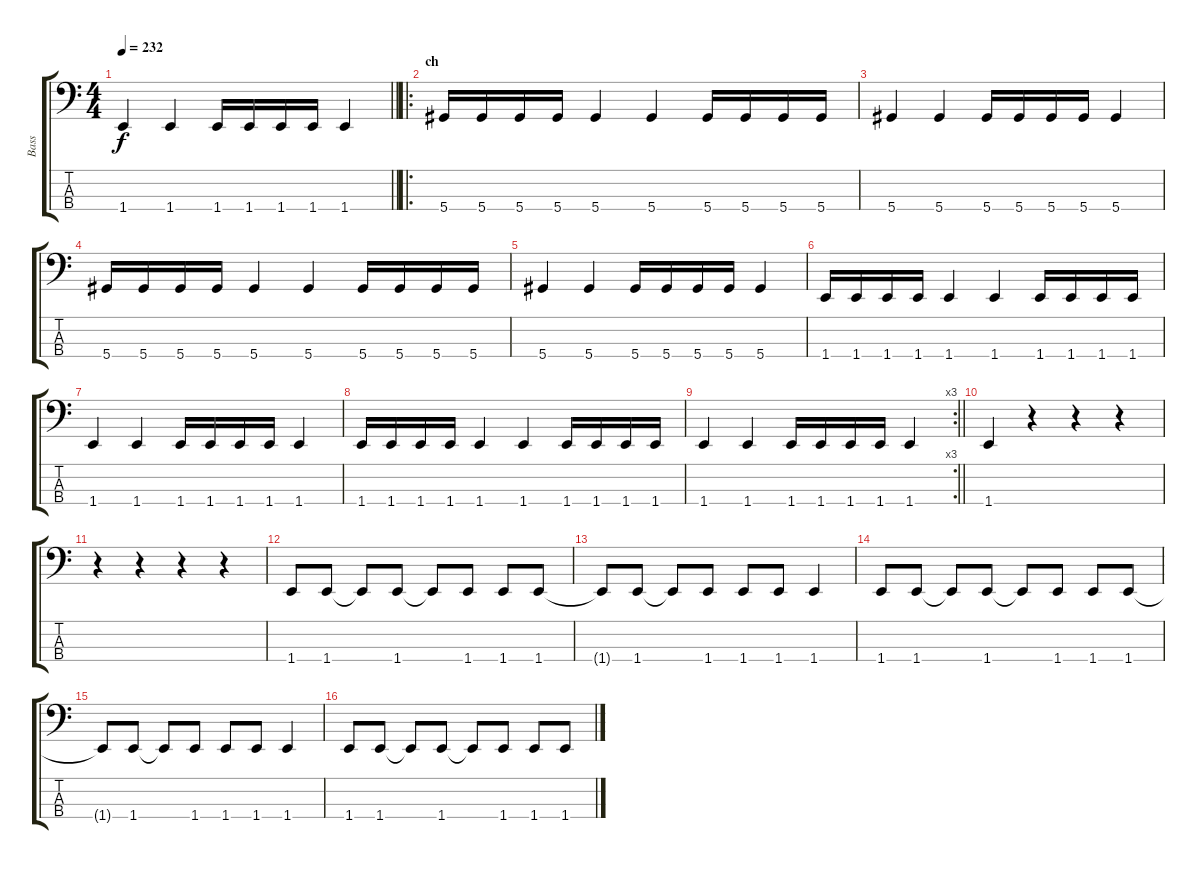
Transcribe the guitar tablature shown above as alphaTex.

\track ("Bass" "Bass") {instrument electricbasspick}
\staff {score tabs}
\tuning (Gb2 Db2 Ab1 Eb1) {hide}
\ts (4 4)
\tempo 232
\clef f4
\barLineRight lightlight
\ks c
1.4.4{dy f} 1.4.4 1.4.16 1.4.16 1.4.16 1.4.16 1.4.4 |
\ro
\section ("" "ch")
5.4.16 5.4.16 5.4.16 5.4.16 5.4.4 5.4.4 5.4.16 5.4.16 5.4.16 5.4.16 |
5.4.4 5.4.4 5.4.16 5.4.16 5.4.16 5.4.16 5.4.4 |
5.4.16 5.4.16 5.4.16 5.4.16 5.4.4 5.4.4 5.4.16 5.4.16 5.4.16 5.4.16 |
5.4.4 5.4.4 5.4.16 5.4.16 5.4.16 5.4.16 5.4.4 |
1.4.16 1.4.16 1.4.16 1.4.16 1.4.4 1.4.4 1.4.16 1.4.16 1.4.16 1.4.16 |
1.4.4 1.4.4 1.4.16 1.4.16 1.4.16 1.4.16 1.4.4 |
1.4.16 1.4.16 1.4.16 1.4.16 1.4.4 1.4.4 1.4.16 1.4.16 1.4.16 1.4.16 |
\rc 3
\barLineRight lightlight
1.4.4 1.4.4 1.4.16 1.4.16 1.4.16 1.4.16 1.4.4 |
1.4.4 r.4 r.4 r.4 |
r.4 r.4 r.4 r.4 |
1.4.8 1.4.8 1.4{t}.8 1.4.8 1.4{t}.8 1.4.8 1.4.8 1.4.8 |
1.4{t}.8 1.4.8 1.4{t}.8 1.4.8 1.4.8 1.4.8 1.4.4 |
1.4.8 1.4.8 1.4{t}.8 1.4.8 1.4{t}.8 1.4.8 1.4.8 1.4.8 |
1.4{t}.8 1.4.8 1.4{t}.8 1.4.8 1.4.8 1.4.8 1.4.4 |
1.4.8 1.4.8 1.4{t}.8 1.4.8 1.4{t}.8 1.4.8 1.4.8 1.4.8
